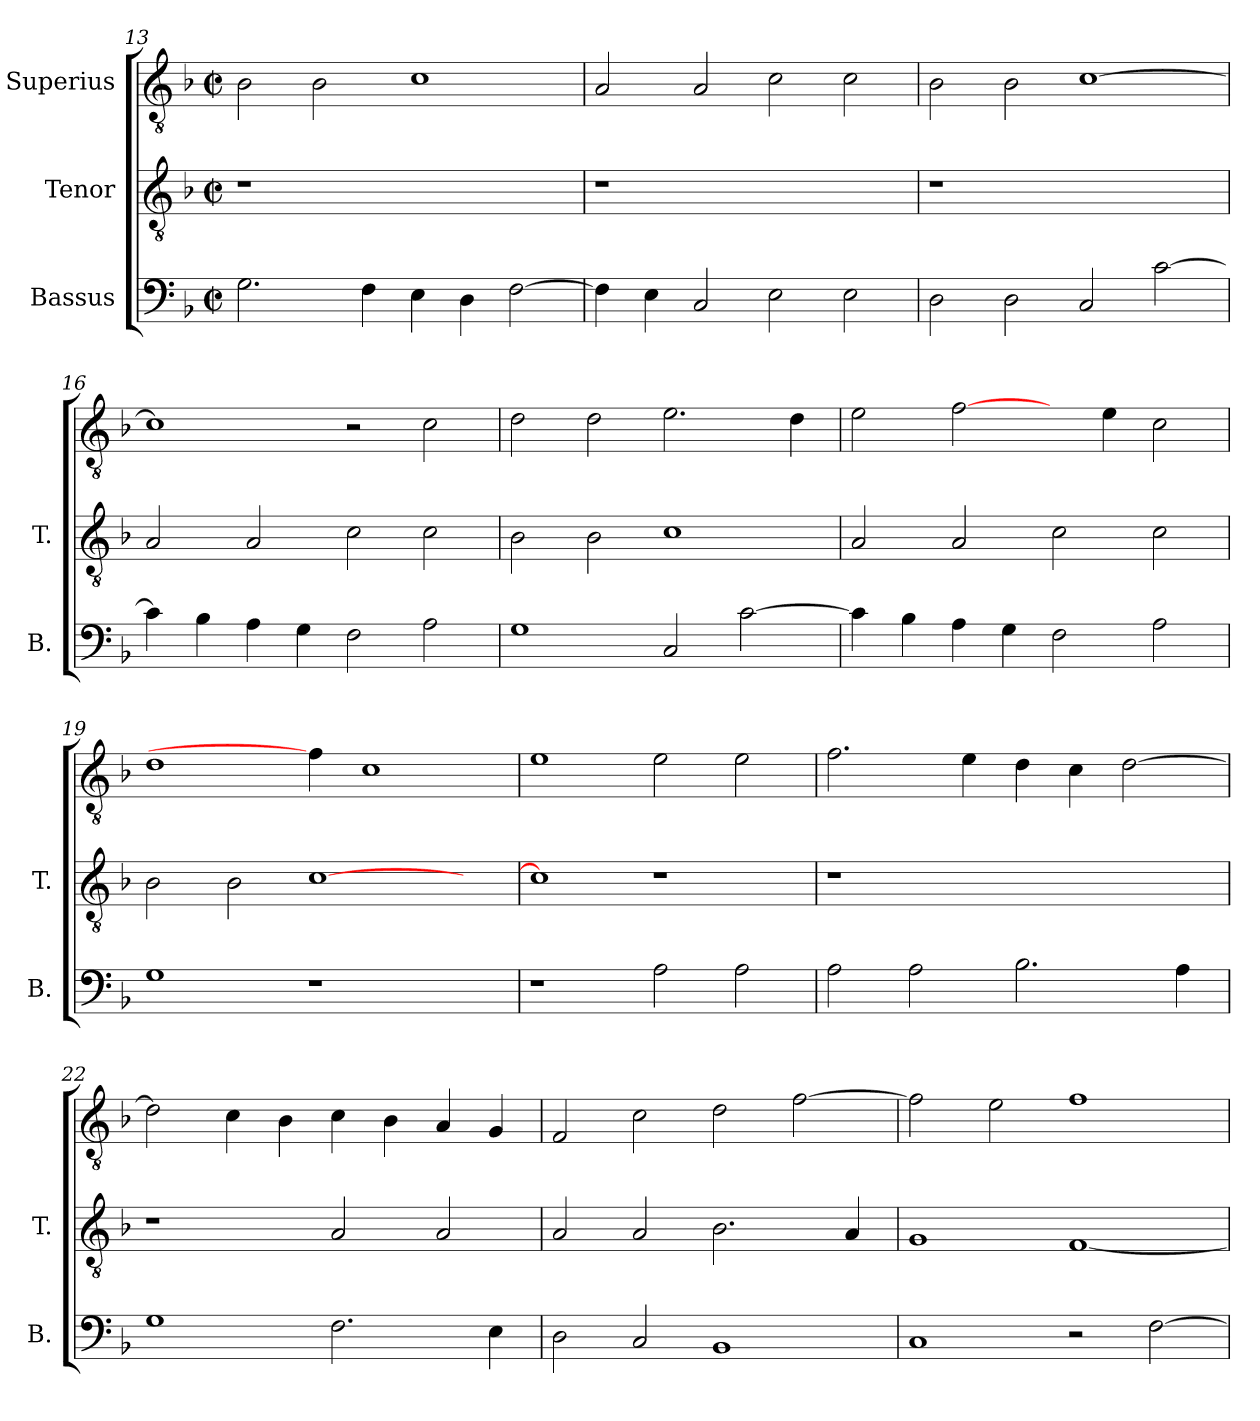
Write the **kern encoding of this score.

**kern	**kern	**kern
*part3	*part2	*part1
*staff3	*staff2	*staff1
*I"Bassus	*I"Tenor	*I"Superius
*I'B.	*I'T.	*
*clefF4	*clefGv2	*clefGv2
*	*ITrd7c12	*ITrd7c12
*k[b-]	*k[b-]	*k[b-]
*F:	*F:	*F:
*M2/2	*M2/2	*M2/2
*met(c|)	*met(c|)	*met(c|)
=13	=13	=13
!	!LO:N:vis=1	!
2.Gi\	1r	2BB-i\
.	.	2BB-i\
4Fi\	.	.
4Ei\	1ryy	1Ci
4Di\	.	.
[>2Fi\	.	.
=14	=14	=14
!	!LO:N:vis=1	!
4Fi\]	1r	2AAi/
4Ei\	.	.
2Ci/	.	2AAi/
2Ei\	1ryy	2Ci\
2Ei\	.	2Ci\
!!LO:PB:g=z
=15	=15	=15
!	!LO:N:vis=1	!
2Di\	1r	2BB-i\
2Di\	.	2BB-i\
2Ci/	1ryy	[>1Ci
[>2ci\	.	.
=16	=16	=16
4ci\]	2AAi/	1Ci]
4B-i\	.	.
4Ai\	2AAi/	.
4Gi\	.	.
2Fi\	2Ci\	2r
2Ai\	2Ci\	2Ci\
=17	=17	=17
1Gi	2BB-i\	2Di\
.	2BB-i\	2Di\
2Ci/	1Ci	2.Ei\
[>2ci\	.	.
.	.	4Di\
=18	=18	=18
4ci\]	2AAi/	2Ei\
4B-i\	.	.
4Ai\	2AAi/	[2Fi\
4Gi\	.	.
2Fi\	2Ci\	4ryy
.	.	4Ei\
2Ai\	2Ci\	2Ci\
=19	=19	=19
1Gi	2BB-i\	1Di
.	2BB-i\	.
1r	[>1Ci	4Fi\]
.	.	1Ci
4ryy	4ryy	.
!!LO:LB:g=z
=20	=20	=20
1r	1Ci]	1Ei
2Ai\	1r	2Ei\
2Ai\	.	2Ei\
=21	=21	=21
!	!LO:N:vis=1	!
2Ai\	1r	2.Fi\
2Ai\	.	.
.	.	4Ei\
2.B-i\	1ryy	4Di\
.	.	4Ci\
.	.	[>2Di\
4Ai\	.	.
=22	=22	=22
1Gi	1r	2Di\]
.	.	4Ci\
.	.	4BB-i\
2.Fi\	2AAi/	4Ci\
.	.	4BB-i\
.	2AAi/	4AAi/
4Ei\	.	4GGi/
=23	=23	=23
2Di\	2AAi/	2FFi/
2Ci/	2AAi/	2Ci\
1BB-i	2.BB-i\	2Di\
.	.	[>2Fi\
.	4AAi/	.
=24	=24	=24
1Ci	1GGi	2Fi\]
.	.	2Ei\
2r	[<1FFi	1Fi
[>2Fi\	.	.
=	=	=
*-	*-	*-
